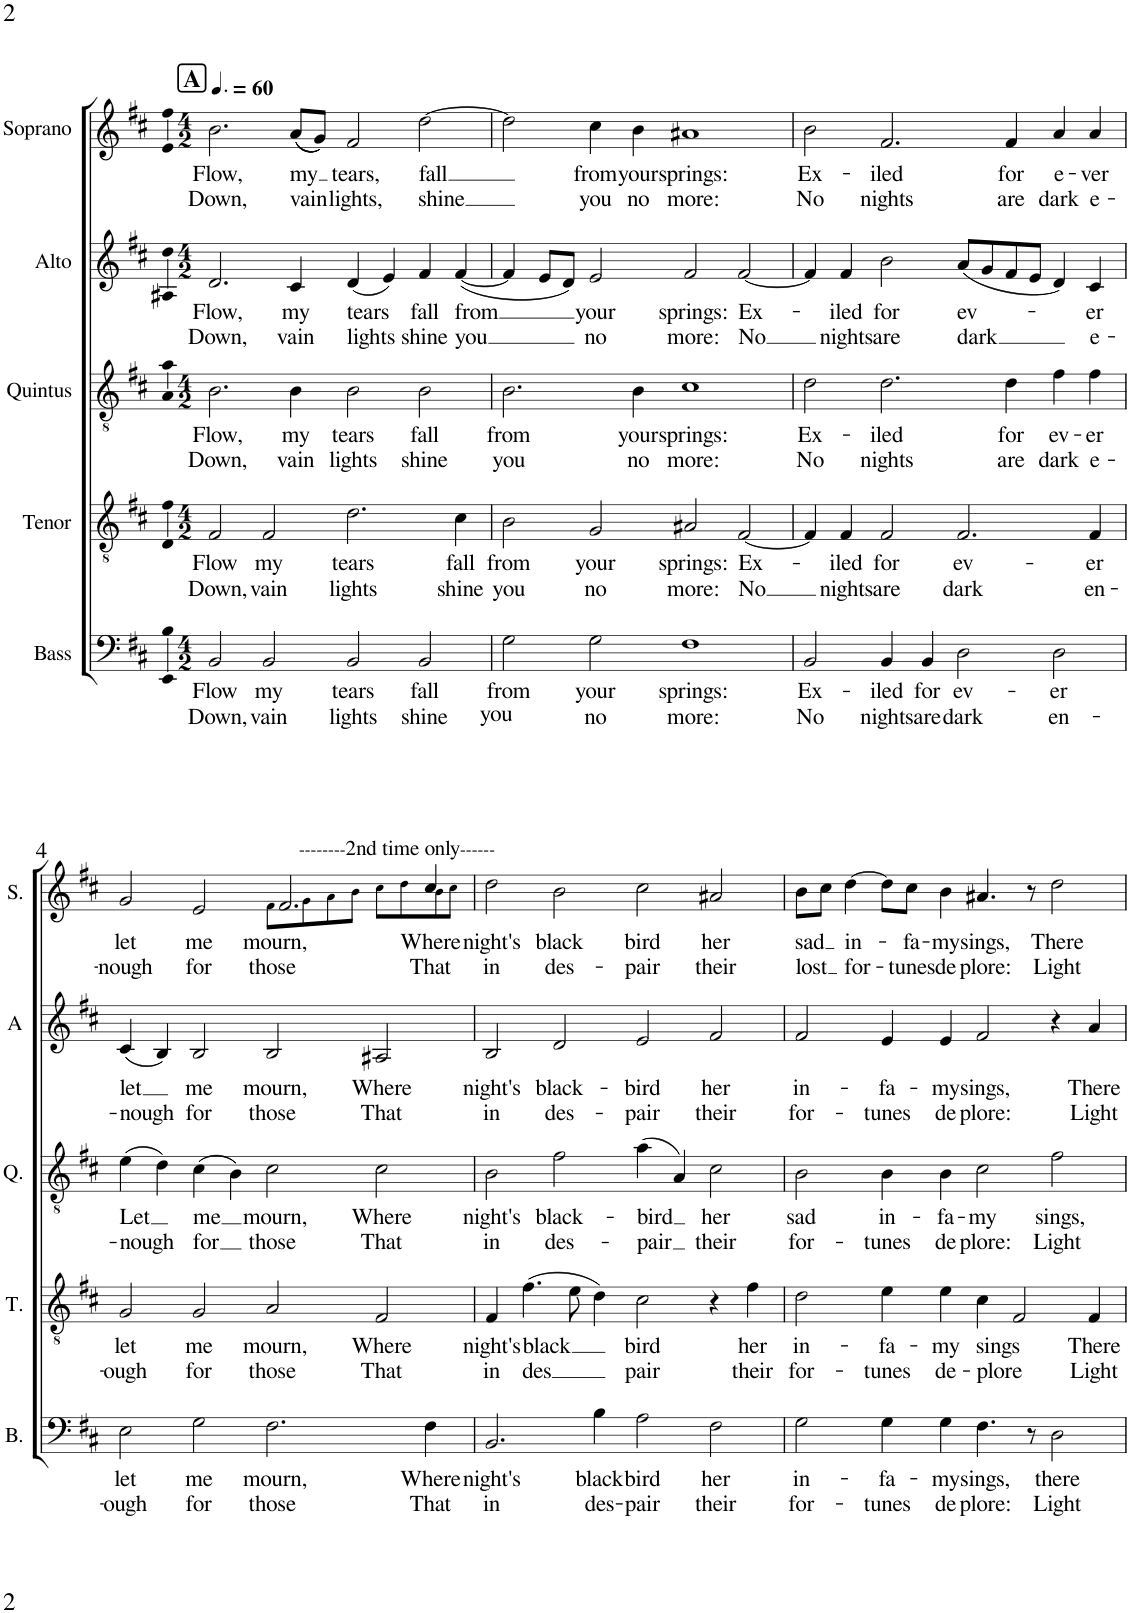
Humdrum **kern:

**kern	**text	**text	**kern	**text	**text	**kern	**text	**text	**kern	**text	**text	**kern	**text	**text
*part5	*part5	*part5	*part4	*part4	*part4	*part3	*part3	*part3	*part2	*part2	*part2	*part1	*part1	*part1
*staff5	*staff5	*staff5	*staff4	*staff4	*staff4	*staff3	*staff3	*staff3	*staff2	*staff2	*staff2	*staff1	*staff1	*staff1
*I"Bass	*	*	*I"Tenor	*	*	*I"Quintus	*	*	*I"Alto	*	*	*I"Soprano	*	*
*I'B.	*	*	*I'T.	*	*	*I'Q.	*	*	*I'A	*	*	*I'S.	*	*
*clefF4	*	*	*clefGv2	*	*	*clefGv2	*	*	*clefG2	*	*	*clefG2	*	*
*k[f#c#]	*	*	*k[f#c#]	*	*	*k[f#c#]	*	*	*k[f#c#]	*	*	*k[f#c#]	*	*
*M4/2	*	*	*M4/2	*	*	*M4/2	*	*	*M4/2	*	*	*M4/2	*	*
*MM90	*	*	*MM90	*	*	*MM90	*	*	*MM90	*	*	*MM90	*	*
!!LO:REH:place=s1:a:B:cj:fs=14:t=A
=1	=1	=1	=1	=1	=1	=1	=1	=1	=1	=1	=1	=1	=1	=1
!	!LO:LY:b	!LO:LY:b	!	!LO:LY:b	!LO:LY:b	!	!LO:LY:b	!LO:LY:b	!	!LO:LY:b	!LO:LY:b	!	!LO:LY:b	!LO:LY:b
2BB/	Flow	Down,	2F#/	Flow	Down,	2.B\	Flow,	Down,	2.d/	Flow,	Down,	2.b\	Flow,	Down,
!	!LO:LY:b	!LO:LY:b	!	!LO:LY:b	!LO:LY:b	!	!	!	!	!	!	!	!	!
2BB/	my	vain	2F#/	my	vain	.	.	.	.	.	.	.	.	.
!	!	!	!	!	!	!	!LO:LY:b	!LO:LY:b	!	!LO:LY:b	!LO:LY:b	!	!LO:LY:b	!LO:LY:b
.	.	.	.	.	.	4B\	my	vain	4c#/	my	vain	((8a/L	my	vain
.	.	.	.	.	.	.	.	.	.	.	.	8g/J))	.	.
!	!LO:LY:b	!LO:LY:b	!	!LO:LY:b	!LO:LY:b	!	!LO:LY:b	!LO:LY:b	!	!LO:LY:b	!LO:LY:b	!	!LO:LY:b	!LO:LY:b
2BB/	tears	lights	2.d\	tears	lights	2B\	tears	lights	(4d/	tears	lights	2f#/	tears,	lights,
.	.	.	.	.	.	.	.	.	4e/)	.	.	.	.	.
!	!LO:LY:b	!LO:LY:b	!	!	!	!	!LO:LY:b	!LO:LY:b	!	!LO:LY:b	!LO:LY:b	!	!LO:LY:b	!LO:LY:b
2BB/	fall	shine	.	.	.	2B\	fall	shine	4f#/	fall	shine	[2dd\	fall	shine
!	!	!	!	!LO:LY:b	!LO:LY:b	!	!	!	!	!LO:LY:b	!LO:LY:b	!	!	!
.	.	.	4c#\	fall	shine	.	.	.	([4f#/	from	you	.	.	.
=2	=2	=2	=2	=2	=2	=2	=2	=2	=2	=2	=2	=2	=2	=2
!	!LO:LY:b	!LO:LY:b	!	!LO:LY:b	!LO:LY:b	!	!LO:LY:b	!LO:LY:b	!	!	!	!	!	!
2G\	from	you	2B\	from	you	2.B\	from	you	4f#/]	.	.	2dd\]	.	.
.	.	.	.	.	.	.	.	.	8e/L	.	.	.	.	.
.	.	.	.	.	.	.	.	.	8d/J)	.	.	.	.	.
!	!LO:LY:b	!LO:LY:b	!	!LO:LY:b	!LO:LY:b	!	!	!	!	!LO:LY:b	!LO:LY:b	!	!LO:LY:b	!LO:LY:b
2G\	your	no	2G/	your	no	.	.	.	2e/	your	no	4cc#\	from	you
!	!	!	!	!	!	!	!LO:LY:b	!LO:LY:b	!	!	!	!	!LO:LY:b	!LO:LY:b
.	.	.	.	.	.	4B\	your	no	.	.	.	4b\	your	no
!	!LO:LY:b	!LO:LY:b	!	!LO:LY:b	!LO:LY:b	!	!LO:LY:b	!LO:LY:b	!	!LO:LY:b	!LO:LY:b	!	!LO:LY:b	!LO:LY:b
1F#	springs:	more:	2A#X/	springs:	more:	1c#	springs:	more:	2f#/	springs:	more:	1a#X	springs:	more:
!	!	!	!	!LO:LY:b	!LO:LY:b	!	!	!	!	!LO:LY:b	!LO:LY:b	!	!	!
.	.	.	[2F#/	Ex-	No	.	.	.	[2f#/	Ex-	No	.	.	.
=3	=3	=3	=3	=3	=3	=3	=3	=3	=3	=3	=3	=3	=3	=3
!	!LO:LY:b	!LO:LY:b	!	!	!	!	!LO:LY:b	!LO:LY:b	!	!	!	!	!LO:LY:b	!LO:LY:b
2BB/	Ex-	No	4F#/]	.	.	2d\	Ex-	No	4f#/]	.	.	2b\	Ex-	No
!	!	!	!	!LO:LY:b	!LO:LY:b	!	!	!	!	!LO:LY:b	!LO:LY:b	!	!	!
.	.	.	4F#/	-iled	nights	.	.	.	4f#/	-iled	nights	.	.	.
!	!LO:LY:b	!LO:LY:b	!	!LO:LY:b	!LO:LY:b	!	!LO:LY:b	!LO:LY:b	!	!LO:LY:b	!LO:LY:b	!	!LO:LY:b	!LO:LY:b
4BB/	-iled	nights	2F#/	for	are	2.d\	-iled	nights	2b\	for	are	2.f#/	-iled	nights
!	!LO:LY:b	!LO:LY:b	!	!	!	!	!	!	!	!	!	!	!	!
4BB/	for	are	.	.	.	.	.	.	.	.	.	.	.	.
!	!LO:LY:b	!LO:LY:b	!	!LO:LY:b	!LO:LY:b	!	!	!	!	!LO:LY:b	!LO:LY:b	!	!	!
2D\	ev-	dark	2.F#/	ev-	dark	.	.	.	(8a/L	-ev-	dark	.	.	.
.	.	.	.	.	.	.	.	.	8g/	.	.	.	.	.
!	!	!	!	!	!	!	!LO:LY:b	!LO:LY:b	!	!	!	!	!LO:LY:b	!LO:LY:b
.	.	.	.	.	.	4d\	for	are	8f#/	.	.	4f#/	for	are
.	.	.	.	.	.	.	.	.	8e/J	.	.	.	.	.
!	!LO:LY:b	!LO:LY:b	!	!	!	!	!LO:LY:b	!LO:LY:b	!	!	!	!	!LO:LY:b	!LO:LY:b
2D\	-er	en-	.	.	.	4f#\	ev-	dark	4d/)	.	.	4a/	e-	dark
!	!	!	!	!LO:LY:b	!LO:LY:b	!	!LO:LY:b	!LO:LY:b	!	!LO:LY:b	!LO:LY:b	!	!LO:LY:b	!LO:LY:b
.	.	.	4F#/	-er	en-	4f#\	-er	e-	4c#/	-er	-e-	4a/	-ver	e-
!!LO:LB:g=z
=4	=4	=4	=4	=4	=4	=4	=4	=4	=4	=4	=4	=4	=4	=4
!	!LO:LY:b	!LO:LY:b	!	!LO:LY:b	!LO:LY:b	!	!LO:LY:b	!LO:LY:b	!	!LO:LY:b	!LO:LY:b	!	!LO:LY:b	!LO:LY:b
*	*	*	*	*	*	*	*	*	*	*	*	*^	*	*
2E\	let	-ough	2G/	let	-ough	(4e\	Let	-nough	(4c#/	let	-nough	2g/	1ryy	let	-nough
.	.	.	.	.	.	4d\)	.	.	4B/)	.	.	.	.	.	.
!	!LO:LY:b	!LO:LY:b	!	!LO:LY:b	!LO:LY:b	!	!LO:LY:b	!LO:LY:b	!	!LO:LY:b	!LO:LY:b	!	!	!LO:LY:b	!LO:LY:b
2G\	me	for	2G/	me	for	(4c#\	me	for	2B/	me	for	2e/	.	me	for
.	.	.	.	.	.	4B\)	.	.	.	.	.	.	.	.	.
!	!	!	!	!	!	!	!	!	!	!	!	!LO:TX:a:t=--------	!	!	!
!	!	!	!	!	!	!	!	!	!	!	!	!LO:TX:a:t=2nd time only	!	!	!
!	!	!	!	!	!	!	!	!	!	!	!	!LO:TX:a:t=------	!	!	!
!	!LO:LY:b	!LO:LY:b	!	!LO:LY:b	!LO:LY:b	!	!LO:LY:b	!LO:LY:b	!	!LO:LY:b	!LO:LY:b	!	!	!LO:LY:b	!LO:LY:b
2.F#\	mourn,	those	2A/	mourn,	those	2c#\	mourn,	those	2B/	mourn,	those	2.f#/	8f#!\L	mourn,	those
.	.	.	.	.	.	.	.	.	.	.	.	.	8g!\	.	.
.	.	.	.	.	.	.	.	.	.	.	.	.	8a!\	.	.
.	.	.	.	.	.	.	.	.	.	.	.	.	8b!\J	.	.
!	!	!	!	!LO:LY:b	!LO:LY:b	!	!LO:LY:b	!LO:LY:b	!	!LO:LY:b	!LO:LY:b	!	!	!	!
.	.	.	2F#/	Where	That	2c#\	Where	That	2A#X/	Where	That	.	8cc#!\L	.	.
.	.	.	.	.	.	.	.	.	.	.	.	.	8dd!\	.	.
!	!LO:LY:b	!LO:LY:b	!	!	!	!	!	!	!	!	!	!	!	!LO:LY:b	!LO:LY:b
4F#\	Where	That	.	.	.	.	.	.	.	.	.	4cc#/	8b!\	Where	That
.	.	.	.	.	.	.	.	.	.	.	.	.	8cc#!\J	.	.
=5	=5	=5	=5	=5	=5	=5	=5	=5	=5	=5	=5	=5	=5	=5	=5
!	!LO:LY:b	!LO:LY:b	!	!LO:LY:b	!LO:LY:b	!	!LO:LY:b	!LO:LY:b	!	!LO:LY:b	!LO:LY:b	!	!	!LO:LY:b	!LO:LY:b
*	*	*	*	*	*	*	*	*	*	*	*	*v	*v	*	*
2.BB/	night's	in	4F#/	night's	in	2B\	night's	in	2B/	night's	in	2dd\	night's	in
!	!	!	!	!LO:LY:b	!LO:LY:b	!	!	!	!	!	!	!	!	!
.	.	.	(4.f#\	black	des	.	.	.	.	.	.	.	.	.
!	!	!	!	!	!	!	!LO:LY:b	!LO:LY:b	!	!LO:LY:b	!LO:LY:b	!	!LO:LY:b	!LO:LY:b
.	.	.	.	.	.	2f#\	black-	des-	2d/	-black-	des-	2b\	black	des-
.	.	.	8e\	.	.	.	.	.	.	.	.	.	.	.
!	!LO:LY:b	!LO:LY:b	!	!	!	!	!	!	!	!	!	!	!	!
4B\	black-	des-	4d\)	.	.	.	.	.	.	.	.	.	.	.
!	!LO:LY:b	!LO:LY:b	!	!LO:LY:b	!LO:LY:b	!	!LO:LY:b	!LO:LY:b	!	!LO:LY:b	!LO:LY:b	!	!LO:LY:b	!LO:LY:b
2A\	-bird	-pair	2c#\	bird	pair	(4a\	-bird	-pair	2e/	-bird	-pair	2cc#\	bird	-pair
.	.	.	.	.	.	4A/)	.	.	.	.	.	.	.	.
!	!LO:LY:b	!LO:LY:b	!	!	!	!	!LO:LY:b	!LO:LY:b	!	!LO:LY:b	!LO:LY:b	!	!LO:LY:b	!LO:LY:b
2F#\	her	their	4r	.	.	2c#\	her	their	2f#/	her	their	2a#X/	her	their
!	!	!	!	!LO:LY:b	!LO:LY:b	!	!	!	!	!	!	!	!	!
.	.	.	4f#\	her	their	.	.	.	.	.	.	.	.	.
=6	=6	=6	=6	=6	=6	=6	=6	=6	=6	=6	=6	=6	=6	=6
!	!LO:LY:b	!LO:LY:b	!	!LO:LY:b	!LO:LY:b	!	!LO:LY:b	!LO:LY:b	!	!LO:LY:b	!LO:LY:b	!	!LO:LY:b	!LO:LY:b
2G\	in-	for-	2d\	in-	for-	2B\	sad	for-	2f#/	in-	for-	8b\L	sad	lost
.	.	.	.	.	.	.	.	.	.	.	.	8cc#\J	.	.
!	!	!	!	!	!	!	!	!	!	!	!	!	!LO:LY:b	!LO:LY:b
.	.	.	.	.	.	.	.	.	.	.	.	[4dd\	in-	for-
!	!LO:LY:b	!LO:LY:b	!	!LO:LY:b	!LO:LY:b	!	!LO:LY:b	!LO:LY:b	!	!LO:LY:b	!LO:LY:b	!	!	!
4G\	-fa-	-tunes	4e\	-fa-	-tunes	4B\	in-	-tunes	4e/	-fa-	-tunes	8dd\L]	.	.
!	!	!	!	!	!	!	!	!	!	!	!	!	!LO:LY:b	!LO:LY:b
.	.	.	.	.	.	.	.	.	.	.	.	8cc#\J	fa-	-tunes
!	!LO:LY:b	!LO:LY:b	!	!LO:LY:b	!LO:LY:b	!	!LO:LY:b	!LO:LY:b	!	!LO:LY:b	!LO:LY:b	!	!LO:LY:b	!LO:LY:b
4G\	-my	de-	4e\	-my	de-	4B\	-fa-	de-	4e/	-my	de-	4b\	-my	de-
!	!LO:LY:b	!LO:LY:b	!	!LO:LY:b	!LO:LY:b	!	!LO:LY:b	!LO:LY:b	!	!LO:LY:b	!LO:LY:b	!	!LO:LY:b	!LO:LY:b
4.F#\	sings,	-plore:	4c#\	sings	-plore	2c#\	-my	-plore:	2f#/	sings,	-plore:	4.a#X/	-sings,	-plore:
.	.	.	2F#/	.	.	.	.	.	.	.	.	.	.	.
8r	.	.	.	.	.	.	.	.	.	.	.	8r	.	.
!	!LO:LY:b	!LO:LY:b	!	!	!	!	!LO:LY:b	!LO:LY:b	!	!	!	!	!LO:LY:b	!LO:LY:b
2D\	there	Light	.	.	.	2f#\	sings,	Light	4r	.	.	2dd\	There	Light
!	!	!	!	!LO:LY:b	!LO:LY:b	!	!	!	!	!LO:LY:b	!LO:LY:b	!	!	!
.	.	.	4F#/	There	Light	.	.	.	4a/	There	Light	.	.	.
=	=	=	=	=	=	=	=	=	=	=	=	=	=	=
*-	*-	*-	*-	*-	*-	*-	*-	*-	*-	*-	*-	*-	*-	*-
